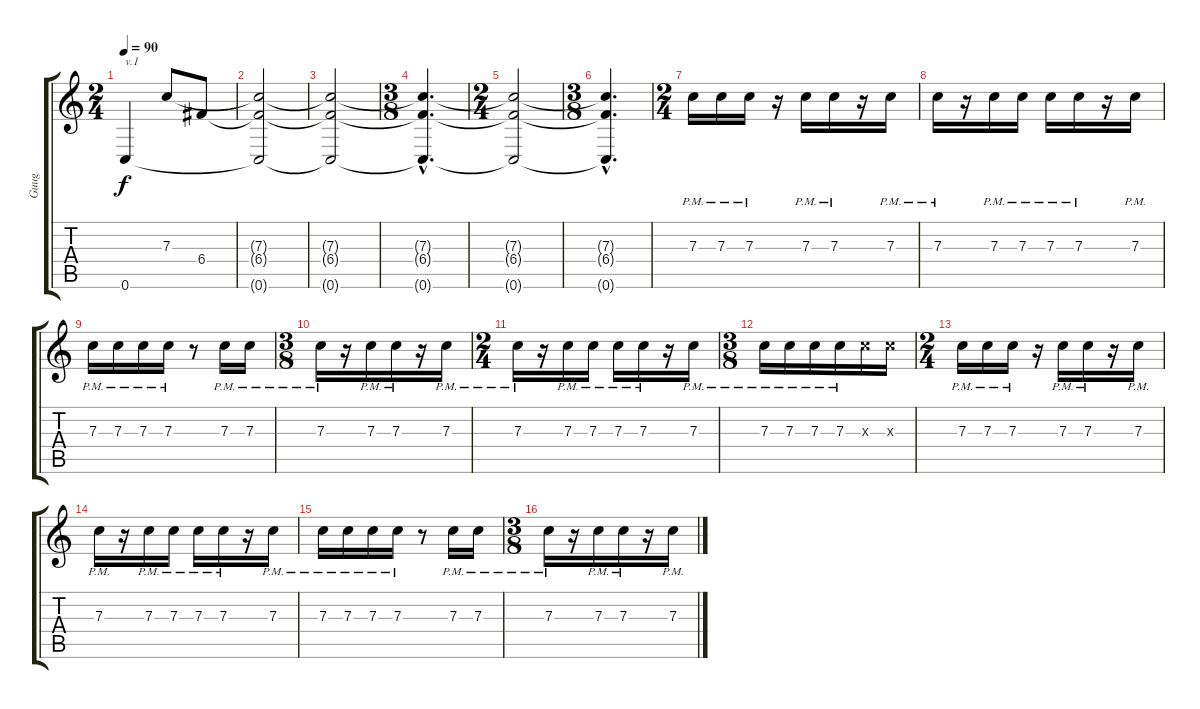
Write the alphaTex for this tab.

\track ("Guug" "Guug") {instrument electricguitarclean}
\staff {score tabs}
\tuning (D4 A3 F3 C3 G2 C2) {hide}
\ts (2 4)
\tempo 90
\clef g2
\ks c
0.6.4{txt "v.1" dy f} 7.3.8 6.4.8 |
(7.3{t} 6.4{t} 0.6{t}).2 |
(7.3{t} 6.4{t} 0.6{t}).2 |
\ts (3 8)
(7.3{hac t} 6.4{hac t} 0.6{hac t}).4{d} |
\ts (2 4)
(7.3{t} 6.4{t} 0.6{t}).2 |
\ts (3 8)
(7.3{hac t} 6.4{hac t} 0.6{hac t}).4{d} |
\ts (2 4)
7.3{pm}.16 7.3{pm}.16 7.3{pm}.16 r.16 7.3{pm}.16 7.3{pm}.16 r.16 7.3{pm}.16 |
7.3{pm}.16 r.16 7.3{pm}.16 7.3{pm}.16 7.3{pm}.16 7.3{pm}.16 r.16 7.3{pm}.16 |
7.3{pm}.16 7.3{pm}.16 7.3{pm}.16 7.3{pm}.16 r.8 7.3{pm}.16 7.3{pm}.16 |
\ts (3 8)
7.3{pm}.16 r.16 7.3{pm}.16 7.3{pm}.16 r.16 7.3{pm}.16 |
\ts (2 4)
7.3{pm}.16 r.16 7.3{pm}.16 7.3{pm}.16 7.3{pm}.16 7.3{pm}.16 r.16 7.3{pm}.16 |
\ts (3 8)
7.3{pm}.16 7.3{pm}.16 7.3{pm}.16 7.3{pm}.16 7.3{x}.16 7.3{x}.16 |
\ts (2 4)
7.3{pm}.16 7.3{pm}.16 7.3{pm}.16 r.16 7.3{pm}.16 7.3{pm}.16 r.16 7.3{pm}.16 |
7.3{pm}.16 r.16 7.3{pm}.16 7.3{pm}.16 7.3{pm}.16 7.3{pm}.16 r.16 7.3{pm}.16 |
7.3{pm}.16 7.3{pm}.16 7.3{pm}.16 7.3{pm}.16 r.8 7.3{pm}.16 7.3{pm}.16 |
\ts (3 8)
7.3{pm}.16 r.16 7.3{pm}.16 7.3{pm}.16 r.16 7.3{pm}.16
